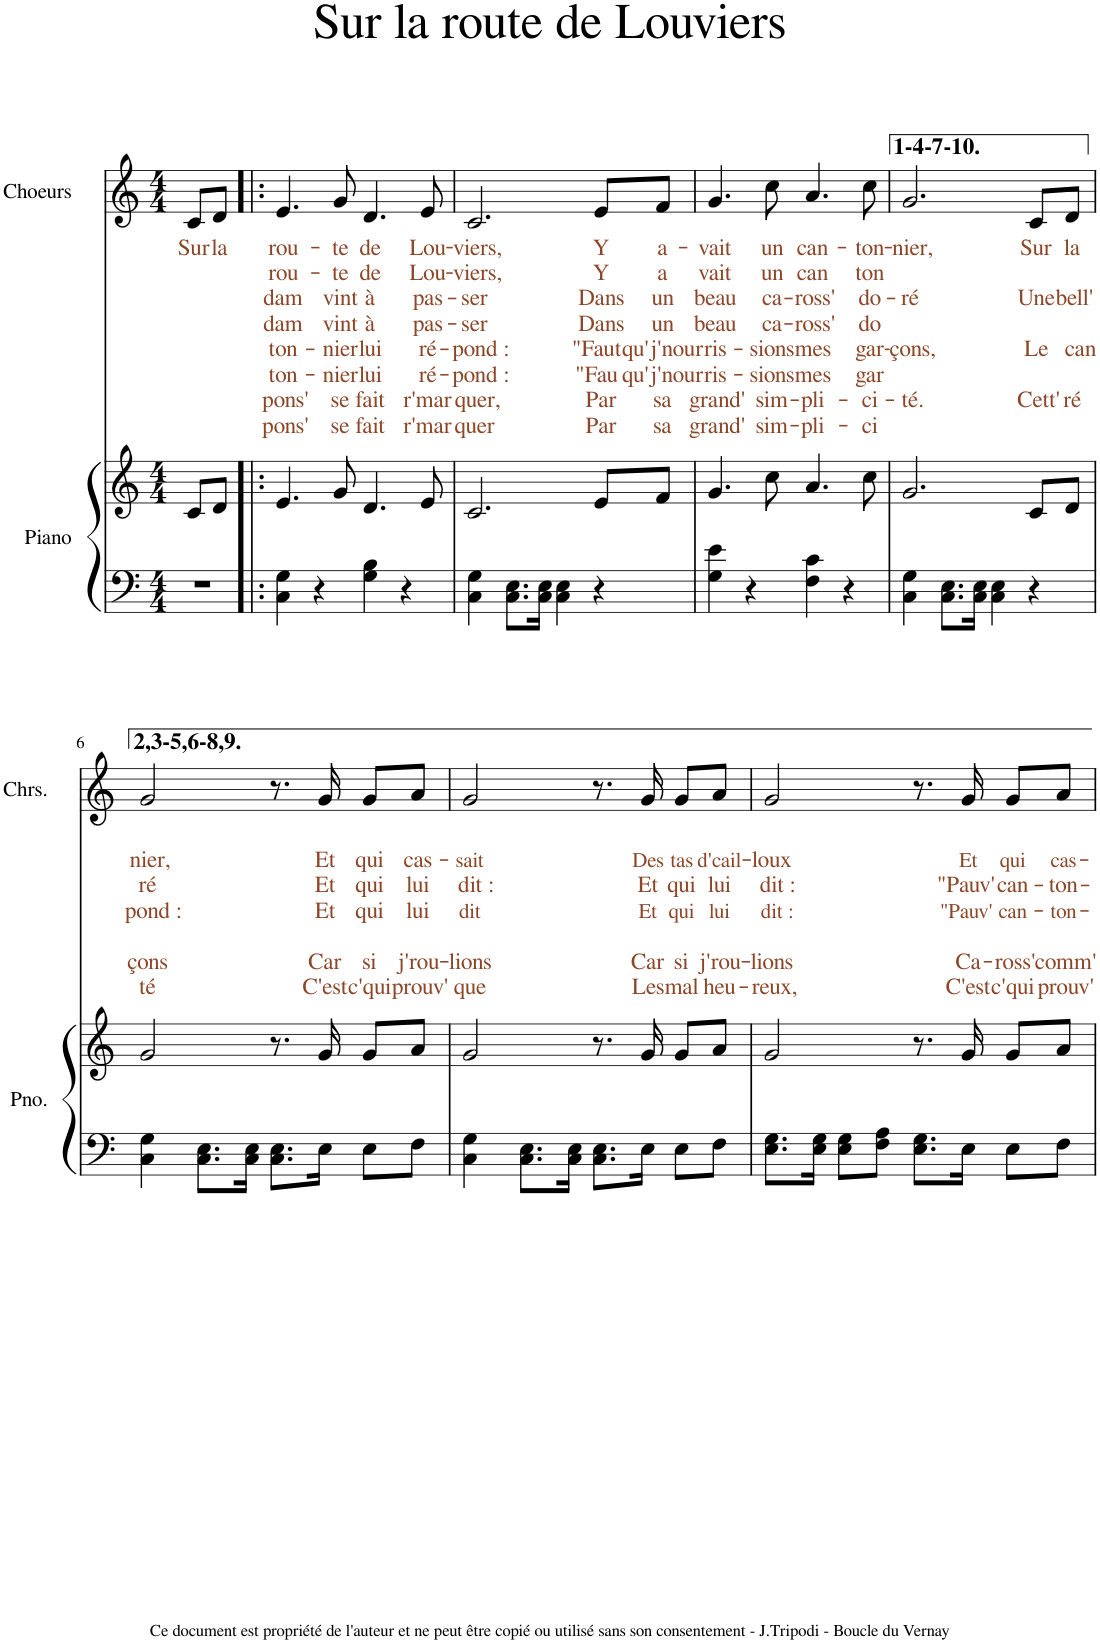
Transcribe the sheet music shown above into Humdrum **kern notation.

**kern	**kern	**kern	**text	**text	**text	**text	**text	**text	**text	**text
*part2	*part2	*part1	*part1	*part1	*part1	*part1	*part1	*part1	*part1	*part1
*staff3	*staff2	*staff1	*staff1	*staff1	*staff1	*staff1	*staff1	*staff1	*staff1	*staff1
*I"Piano	*	*I"Choeurs	*	*	*	*	*	*	*	*
*I'Pno.	*	*I'Chrs.	*	*	*	*	*	*	*	*
*clefF4	*clefG2	*clefG2	*	*	*	*	*	*	*	*
*k[]	*k[]	*k[]	*	*	*	*	*	*	*	*
*M4/4	*M4/4	*M4/4	*	*	*	*	*	*	*	*
=1	=1	=1	=1	=1	=1	=1	=1	=1	=1	=1
!	!	!	!LO:LY:b:color=#8C4628	!	!	!	!	!	!	!
1r	8c/L	8c/L	Sur	.	.	.	.	.	.	.
!	!	!	!LO:LY:b:color=#8C4628	!	!	!	!	!	!	!
.	8d/J	8d/J	la	.	.	.	.	.	.	.
.	2.ryy	2.ryy	.	.	.	.	.	.	.	.
=2!|:	=2!|:	=2!|:	=2!|:	=2!|:	=2!|:	=2!|:	=2!|:	=2!|:	=2!|:	=2!|:
!	!	!	!LO:LY:b:color=#8C4628	!LO:LY:b:color=#8C4628	!LO:LY:b:color=#8C4628	!LO:LY:b:color=#8C4628	!LO:LY:b:color=#8C4628	!LO:LY:b:color=#8C4628	!LO:LY:b:color=#8C4628	!LO:LY:b:color=#8C4628
4C\ 4G\	4.e/	4.e/	rou-	rou-	dam	dam	ton-	ton-	pons'	pons'
4r	.	.	.	.	.	.	.	.	.	.
!	!	!	!LO:LY:b:color=#8C4628	!LO:LY:b:color=#8C4628	!LO:LY:b:color=#8C4628	!LO:LY:b:color=#8C4628	!LO:LY:b:color=#8C4628	!LO:LY:b:color=#8C4628	!LO:LY:b:color=#8C4628	!LO:LY:b:color=#8C4628
.	8g/	8g/	-te	-te	vint	vint	-nier	-nier	se	se
!	!	!	!LO:LY:b:color=#8C4628	!LO:LY:b:color=#8C4628	!LO:LY:b:color=#8C4628	!LO:LY:b:color=#8C4628	!LO:LY:b:color=#8C4628	!LO:LY:b:color=#8C4628	!LO:LY:b:color=#8C4628	!LO:LY:b:color=#8C4628
4G\ 4B\	4.d/	4.d/	de	de	à	à	lui	lui	fait	fait
4r	.	.	.	.	.	.	.	.	.	.
!	!	!	!LO:LY:b:color=#8C4628	!LO:LY:b:color=#8C4628	!LO:LY:b:color=#8C4628	!LO:LY:b:color=#8C4628	!LO:LY:b:color=#8C4628	!LO:LY:b:color=#8C4628	!LO:LY:b:color=#8C4628	!LO:LY:b:color=#8C4628
.	8e/	8e/	Lou-	Lou-	pas-	pas-	ré-	ré-	r'mar-	r'mar-
=3	=3	=3	=3	=3	=3	=3	=3	=3	=3	=3
!	!	!	!LO:LY:b:color=#8C4628	!LO:LY:b:color=#8C4628	!LO:LY:b:color=#8C4628	!LO:LY:b:color=#8C4628	!LO:LY:b:color=#8C4628	!LO:LY:b:color=#8C4628	!LO:LY:b:color=#8C4628	!LO:LY:b:color=#8C4628
4C\ 4G\	2.c/	2.c/	-viers,	-viers,	-ser	-ser	-pond :	-pond :	-quer,	-quer
8.C\ 8.E\L	.	.	.	.	.	.	.	.	.	.
16C\ 16E\Jk	.	.	.	.	.	.	.	.	.	.
4C\ 4E\	.	.	.	.	.	.	.	.	.	.
!	!	!	!LO:LY:b:color=#8C4628	!LO:LY:b:color=#8C4628	!LO:LY:b:color=#8C4628	!LO:LY:b:color=#8C4628	!LO:LY:b:color=#8C4628	!LO:LY:b:color=#8C4628	!LO:LY:b:color=#8C4628	!LO:LY:b:color=#8C4628
4r	8e/L	8e/L	Y	Y	Dans	Dans	"Faut	"Fau	Par	Par
!	!	!	!LO:LY:b:color=#8C4628	!LO:LY:b:color=#8C4628	!LO:LY:b:color=#8C4628	!LO:LY:b:color=#8C4628	!LO:LY:b:color=#8C4628	!LO:LY:b:color=#8C4628	!LO:LY:b:color=#8C4628	!LO:LY:b:color=#8C4628
.	8f/J	8f/J	a-	a	un	un	qu'j'nour-	qu'j'nour-	sa	sa
=4	=4	=4	=4	=4	=4	=4	=4	=4	=4	=4
!	!	!	!LO:LY:b:color=#8C4628	!LO:LY:b:color=#8C4628	!LO:LY:b:color=#8C4628	!LO:LY:b:color=#8C4628	!LO:LY:b:color=#8C4628	!LO:LY:b:color=#8C4628	!LO:LY:b:color=#8C4628	!LO:LY:b:color=#8C4628
4G\ 4e\	4.g/	4.g/	-vait	vait	beau	beau	-ris-	-ris-	grand'	grand'
4r	.	.	.	.	.	.	.	.	.	.
!	!	!	!LO:LY:b:color=#8C4628	!LO:LY:b:color=#8C4628	!LO:LY:b:color=#8C4628	!LO:LY:b:color=#8C4628	!LO:LY:b:color=#8C4628	!LO:LY:b:color=#8C4628	!LO:LY:b:color=#8C4628	!LO:LY:b:color=#8C4628
.	8cc\	8cc\	un	un	ca-	ca-	-sions	-sions	sim-	sim-
!	!	!	!LO:LY:b:color=#8C4628	!LO:LY:b:color=#8C4628	!LO:LY:b:color=#8C4628	!LO:LY:b:color=#8C4628	!LO:LY:b:color=#8C4628	!LO:LY:b:color=#8C4628	!LO:LY:b:color=#8C4628	!LO:LY:b:color=#8C4628
4F\ 4c\	4.a/	4.a/	can-	can	-ross'	-ross'	mes	mes	-pli-	-pli-
4r	.	.	.	.	.	.	.	.	.	.
!	!	!	!LO:LY:b:color=#8C4628	!LO:LY:b:color=#8C4628	!LO:LY:b:color=#8C4628	!LO:LY:b:color=#8C4628	!LO:LY:b:color=#8C4628	!LO:LY:b:color=#8C4628	!LO:LY:b:color=#8C4628	!LO:LY:b:color=#8C4628
.	8cc\	8cc\	-ton-	ton	do-	do	gar-	gar	-ci-	-ci
=5	=5	=5	=5	=5	=5	=5	=5	=5	=5	=5
!	!	!	!LO:LY:b:color=#8C4628	!	!LO:LY:b:color=#8C4628	!	!LO:LY:b:color=#8C4628	!	!LO:LY:b:color=#8C4628	!
4C\ 4G\	2.g/	2.g/	-nier,	.	-ré	.	-çons,	.	-té.	.
8.C\ 8.E\L	.	.	.	.	.	.	.	.	.	.
16C\ 16E\Jk	.	.	.	.	.	.	.	.	.	.
4C\ 4E\	.	.	.	.	.	.	.	.	.	.
!	!	!	!LO:LY:b:color=#8C4628	!	!LO:LY:b:color=#8C4628	!	!LO:LY:b:color=#8C4628	!	!LO:LY:b:color=#8C4628	!
4r	8c/L	8c/L	Sur	.	Une	.	Le	.	Cett'	.
!	!	!	!LO:LY:b:color=#8C4628	!	!LO:LY:b:color=#8C4628	!	!LO:LY:b:color=#8C4628	!	!LO:LY:b:color=#8C4628	!
.	8d/J	8d/J	la	.	bell'	.	can-	.	ré	.
!!LO:LB:g=z
=6	=6	=6	=6	=6	=6	=6	=6	=6	=6	=6
!	!	!	!	!LO:LY:b:color=#8C4628	!LO:LY:b:color=#8C4628	!LO:LY:b:color=#8C4628	!	!LO:LY:b:color=#8C4628	!LO:LY:b:color=#8C4628	!
4C\ 4G\	2g/	2g/	.	nier,	ré	pond :	.	çons	té	.
8.C\ 8.E\L	.	.	.	.	.	.	.	.	.	.
16C\ 16E\Jk	.	.	.	.	.	.	.	.	.	.
8.C\ 8.E\L	8.r	8.r	.	.	.	.	.	.	.	.
!	!	!	!	!LO:LY:b:color=#8C4628	!LO:LY:b:color=#8C4628	!LO:LY:b:color=#8C4628	!	!LO:LY:b:color=#8C4628	!LO:LY:b:color=#8C4628	!
16E\Jk	16g/	16g/	.	Et	Et	Et	.	Car	C'est	.
!	!	!	!	!LO:LY:b:color=#8C4628	!LO:LY:b:color=#8C4628	!LO:LY:b:color=#8C4628	!	!LO:LY:b:color=#8C4628	!LO:LY:b:color=#8C4628	!
8E\L	8g/L	8g/L	.	qui	qui	qui	.	si	c'qui	.
!	!	!	!	!LO:LY:b:color=#8C4628	!LO:LY:b:color=#8C4628	!LO:LY:b:color=#8C4628	!	!LO:LY:b:color=#8C4628	!LO:LY:b:color=#8C4628	!
8F\J	8a/J	8a/J	.	cas-	lui	lui	.	j'rou-	prouv'	.
=7	=7	=7	=7	=7	=7	=7	=7	=7	=7	=7
!	!	!	!	!LO:LY:b:color=#8C4628	!LO:LY:b:color=#8C4628	!LO:LY:b:color=#8C4628	!	!LO:LY:b:color=#8C4628	!LO:LY:b:color=#8C4628	!
4C\ 4G\	2g/	2g/	.	-sait	dit :	dit	.	-lions	que	.
8.C\ 8.E\L	.	.	.	.	.	.	.	.	.	.
16C\ 16E\Jk	.	.	.	.	.	.	.	.	.	.
8.C\ 8.E\L	8.r	8.r	.	.	.	.	.	.	.	.
!	!	!	!	!LO:LY:b:color=#8C4628	!LO:LY:b:color=#8C4628	!LO:LY:b:color=#8C4628	!	!LO:LY:b:color=#8C4628	!LO:LY:b:color=#8C4628	!
16E\Jk	16g/	16g/	.	Des	Et	Et	.	Car	Les	.
!	!	!	!	!LO:LY:b:color=#8C4628	!LO:LY:b:color=#8C4628	!LO:LY:b:color=#8C4628	!	!LO:LY:b:color=#8C4628	!LO:LY:b:color=#8C4628	!
8E\L	8g/L	8g/L	.	tas	qui	qui	.	si	mal-	.
!	!	!	!	!LO:LY:b:color=#8C4628	!LO:LY:b:color=#8C4628	!LO:LY:b:color=#8C4628	!	!LO:LY:b:color=#8C4628	!LO:LY:b:color=#8C4628	!
8F\J	8a/J	8a/J	.	d'cail-	lui	lui	.	j'rou-	-heu-	.
=8	=8	=8	=8	=8	=8	=8	=8	=8	=8	=8
!	!	!	!	!LO:LY:b:color=#8C4628	!LO:LY:b:color=#8C4628	!LO:LY:b:color=#8C4628	!	!LO:LY:b:color=#8C4628	!LO:LY:b:color=#8C4628	!
8.E\ 8.G\L	2g/	2g/	.	-loux	dit :	dit :	.	-lions	-reux,	.
16E\ 16G\Jk	.	.	.	.	.	.	.	.	.	.
8E\ 8G\L	.	.	.	.	.	.	.	.	.	.
8F\ 8A\J	.	.	.	.	.	.	.	.	.	.
8.E\ 8.G\L	8.r	8.r	.	.	.	.	.	.	.	.
!	!	!	!	!LO:LY:b:color=#8C4628	!LO:LY:b:color=#8C4628	!LO:LY:b:color=#8C4628	!	!LO:LY:b:color=#8C4628	!LO:LY:b:color=#8C4628	!
16E\Jk	16g/	16g/	.	Et	"Pauv'	"Pauv'	.	Ca-	C'est	.
!	!	!	!	!LO:LY:b:color=#8C4628	!LO:LY:b:color=#8C4628	!LO:LY:b:color=#8C4628	!	!LO:LY:b:color=#8C4628	!LO:LY:b:color=#8C4628	!
8E\L	8g/L	8g/L	.	qui	can-	can-	.	-ross'	c'qui	.
!	!	!	!	!LO:LY:b:color=#8C4628	!LO:LY:b:color=#8C4628	!LO:LY:b:color=#8C4628	!	!LO:LY:b:color=#8C4628	!LO:LY:b:color=#8C4628	!
8F\J	8a/J	8a/J	.	cas-	-ton-	-ton-	.	comm'	prouv'	.
=	=	=	=	=	=	=	=	=	=	=
*-	*-	*-	*-	*-	*-	*-	*-	*-	*-	*-
